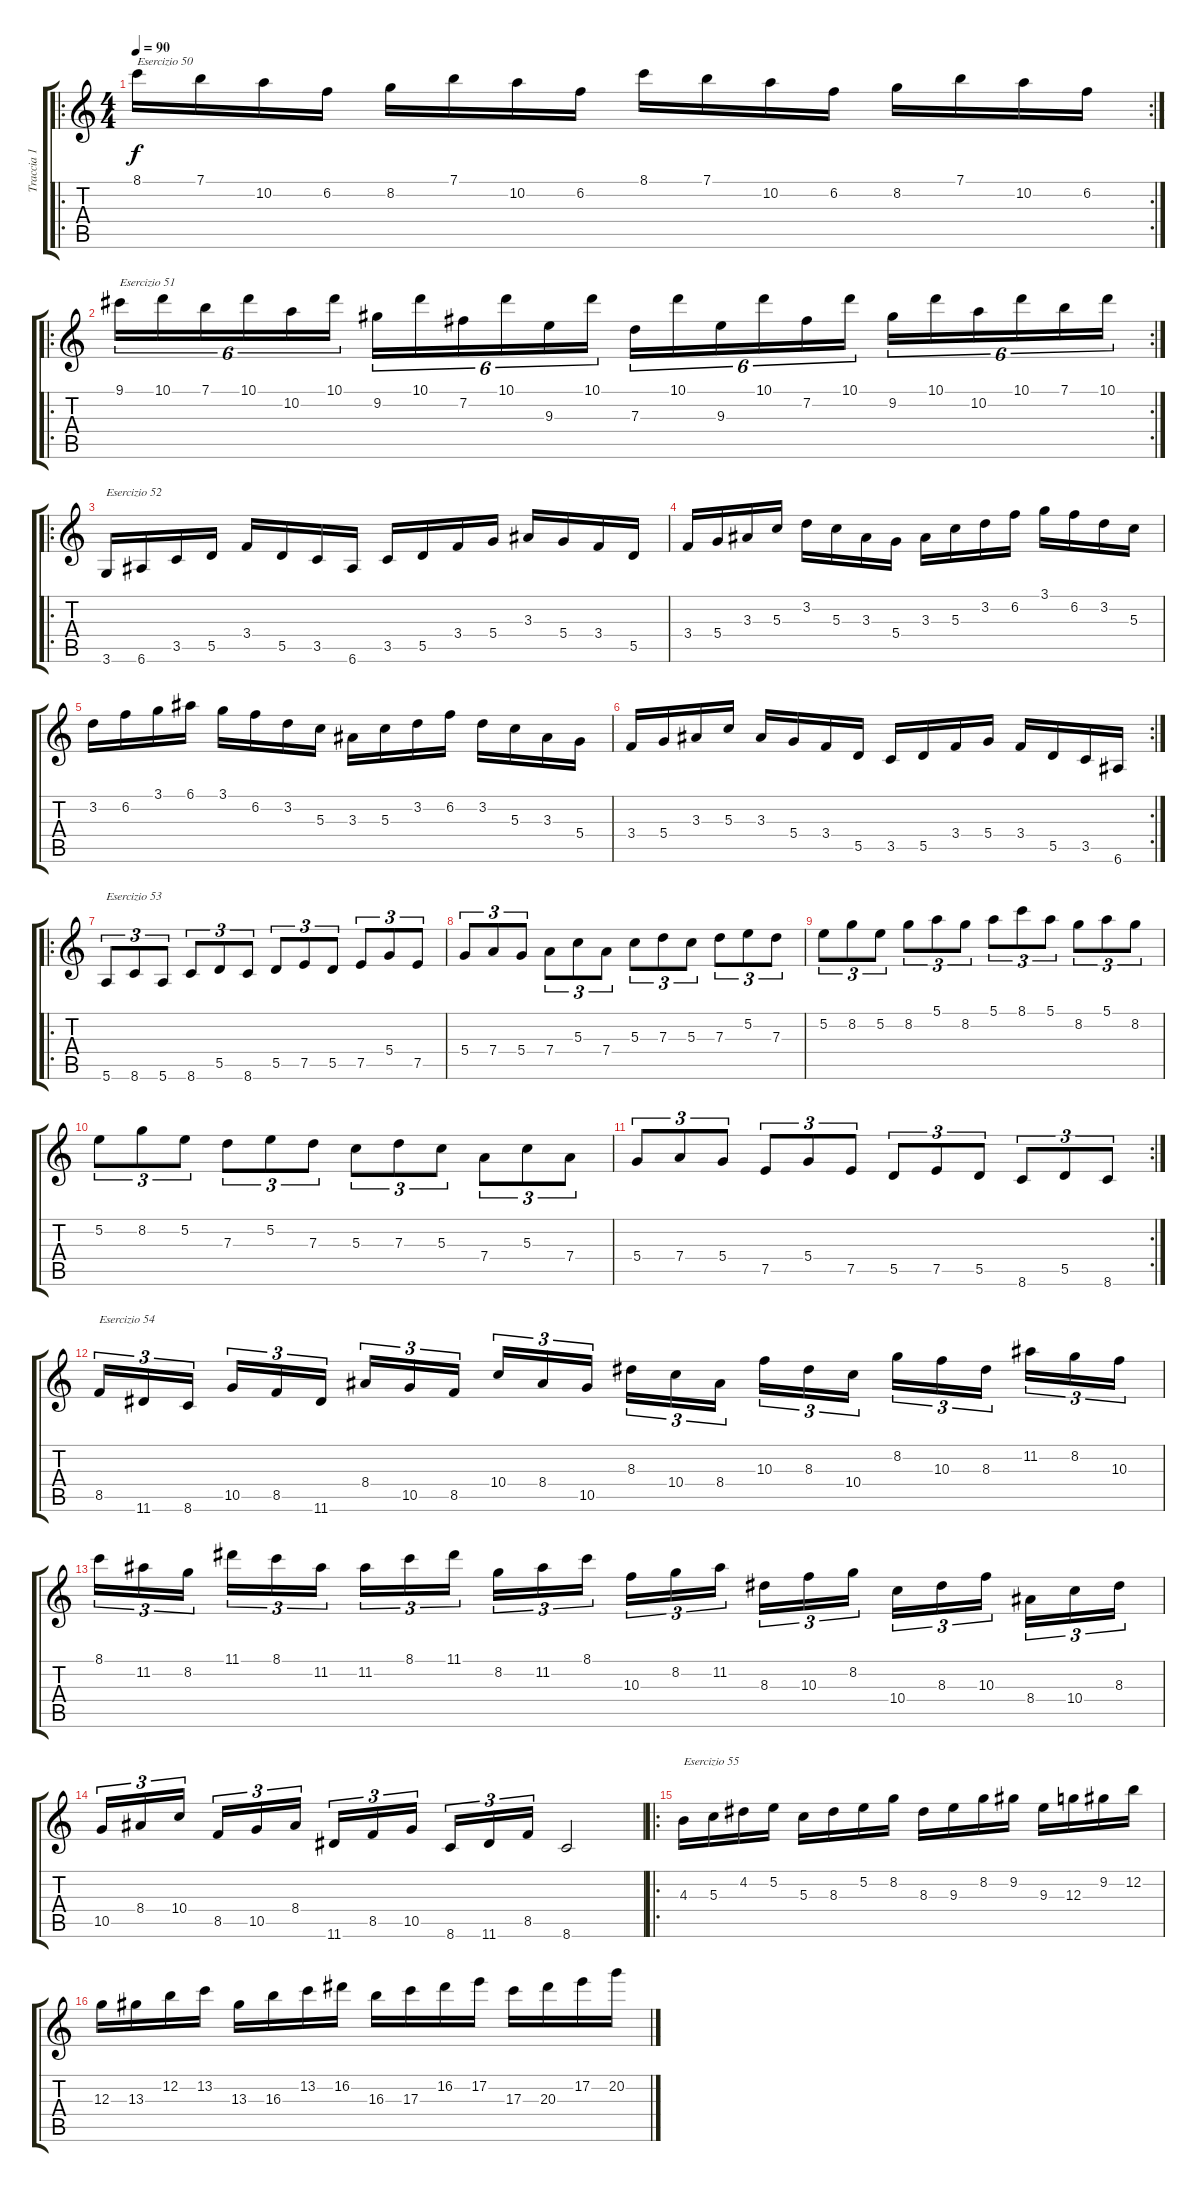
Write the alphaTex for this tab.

\track ("Traccia 1" "Traccia 1") {instrument acousticguitarnylon}
\staff {score tabs}
\tuning (E4 B3 G3 D3 A2 E2) {hide}
\ro
\rc 2
\ts (4 4)
\tempo 90
\clef g2
\ks c
8.1.16{txt "Esercizio 50" dy f} 7.1.16 10.2.16 6.2.16 8.2.16 7.1.16 10.2.16 6.2.16 8.1.16 7.1.16 10.2.16 6.2.16 8.2.16 7.1.16 10.2.16 6.2.16 |
\ro
\rc 2
9.1.16{tu (6 4) txt "Esercizio 51"} 10.1.16{tu (6 4)} 7.1.16{tu (6 4)} 10.1.16{tu (6 4)} 10.2.16{tu (6 4)} 10.1.16{tu (6 4)} 9.2.16{tu (6 4)} 10.1.16{tu (6 4)} 7.2.16{tu (6 4)} 10.1.16{tu (6 4)} 9.3.16{tu (6 4)} 10.1.16{tu (6 4)} 7.3.16{tu (6 4)} 10.1.16{tu (6 4)} 9.3.16{tu (6 4)} 10.1.16{tu (6 4)} 7.2.16{tu (6 4)} 10.1.16{tu (6 4)} 9.2.16{tu (6 4)} 10.1.16{tu (6 4)} 10.2.16{tu (6 4)} 10.1.16{tu (6 4)} 7.1.16{tu (6 4)} 10.1.16{tu (6 4)} |
\ro
3.6.16{txt "Esercizio 52"} 6.6.16 3.5.16 5.5.16 3.4.16 5.5.16 3.5.16 6.6.16 3.5.16 5.5.16 3.4.16 5.4.16 3.3.16 5.4.16 3.4.16 5.5.16 |
3.4.16 5.4.16 3.3.16 5.3.16 3.2.16 5.3.16 3.3.16 5.4.16 3.3.16 5.3.16 3.2.16 6.2.16 3.1.16 6.2.16 3.2.16 5.3.16 |
3.2.16 6.2.16 3.1.16 6.1.16 3.1.16 6.2.16 3.2.16 5.3.16 3.3.16 5.3.16 3.2.16 6.2.16 3.2.16 5.3.16 3.3.16 5.4.16 |
\rc 2
3.4.16 5.4.16 3.3.16 5.3.16 3.3.16 5.4.16 3.4.16 5.5.16 3.5.16 5.5.16 3.4.16 5.4.16 3.4.16 5.5.16 3.5.16 6.6.16 |
\ro
5.6.8{tu (3 2) txt "Esercizio 53"} 8.6.8{tu (3 2)} 5.6.8{tu (3 2)} 8.6.8{tu (3 2)} 5.5.8{tu (3 2)} 8.6.8{tu (3 2)} 5.5.8{tu (3 2)} 7.5.8{tu (3 2)} 5.5.8{tu (3 2)} 7.5.8{tu (3 2)} 5.4.8{tu (3 2)} 7.5.8{tu (3 2)} |
5.4.8{tu (3 2)} 7.4.8{tu (3 2)} 5.4.8{tu (3 2)} 7.4.8{tu (3 2)} 5.3.8{tu (3 2)} 7.4.8{tu (3 2)} 5.3.8{tu (3 2)} 7.3.8{tu (3 2)} 5.3.8{tu (3 2)} 7.3.8{tu (3 2)} 5.2.8{tu (3 2)} 7.3.8{tu (3 2)} |
5.2.8{tu (3 2)} 8.2.8{tu (3 2)} 5.2.8{tu (3 2)} 8.2.8{tu (3 2)} 5.1.8{tu (3 2)} 8.2.8{tu (3 2)} 5.1.8{tu (3 2)} 8.1.8{tu (3 2)} 5.1.8{tu (3 2)} 8.2.8{tu (3 2)} 5.1.8{tu (3 2)} 8.2.8{tu (3 2)} |
5.2.8{tu (3 2)} 8.2.8{tu (3 2)} 5.2.8{tu (3 2)} 7.3.8{tu (3 2)} 5.2.8{tu (3 2)} 7.3.8{tu (3 2)} 5.3.8{tu (3 2)} 7.3.8{tu (3 2)} 5.3.8{tu (3 2)} 7.4.8{tu (3 2)} 5.3.8{tu (3 2)} 7.4.8{tu (3 2)} |
\rc 2
5.4.8{tu (3 2)} 7.4.8{tu (3 2)} 5.4.8{tu (3 2)} 7.5.8{tu (3 2)} 5.4.8{tu (3 2)} 7.5.8{tu (3 2)} 5.5.8{tu (3 2)} 7.5.8{tu (3 2)} 5.5.8{tu (3 2)} 8.6.8{tu (3 2)} 5.5.8{tu (3 2)} 8.6.8{tu (3 2)} |
8.5.16{tu (3 2) txt "Esercizio 54"} 11.6.16{tu (3 2)} 8.6.16{tu (3 2)} 10.5.16{tu (3 2)} 8.5.16{tu (3 2)} 11.6.16{tu (3 2)} 8.4.16{tu (3 2)} 10.5.16{tu (3 2)} 8.5.16{tu (3 2)} 10.4.16{tu (3 2)} 8.4.16{tu (3 2)} 10.5.16{tu (3 2)} 8.3.16{tu (3 2)} 10.4.16{tu (3 2)} 8.4.16{tu (3 2)} 10.3.16{tu (3 2)} 8.3.16{tu (3 2)} 10.4.16{tu (3 2)} 8.2.16{tu (3 2)} 10.3.16{tu (3 2)} 8.3.16{tu (3 2)} 11.2.16{tu (3 2)} 8.2.16{tu (3 2)} 10.3.16{tu (3 2)} |
8.1.16{tu (3 2)} 11.2.16{tu (3 2)} 8.2.16{tu (3 2)} 11.1.16{tu (3 2)} 8.1.16{tu (3 2)} 11.2.16{tu (3 2)} 11.2.16{tu (3 2)} 8.1.16{tu (3 2)} 11.1.16{tu (3 2)} 8.2.16{tu (3 2)} 11.2.16{tu (3 2)} 8.1.16{tu (3 2)} 10.3.16{tu (3 2)} 8.2.16{tu (3 2)} 11.2.16{tu (3 2)} 8.3.16{tu (3 2)} 10.3.16{tu (3 2)} 8.2.16{tu (3 2)} 10.4.16{tu (3 2)} 8.3.16{tu (3 2)} 10.3.16{tu (3 2)} 8.4.16{tu (3 2)} 10.4.16{tu (3 2)} 8.3.16{tu (3 2)} |
10.5.16{tu (3 2)} 8.4.16{tu (3 2)} 10.4.16{tu (3 2)} 8.5.16{tu (3 2)} 10.5.16{tu (3 2)} 8.4.16{tu (3 2)} 11.6.16{tu (3 2)} 8.5.16{tu (3 2)} 10.5.16{tu (3 2)} 8.6.16{tu (3 2)} 11.6.16{tu (3 2)} 8.5.16{tu (3 2)} 8.6.2 |
\ro
4.3.16{txt "Esercizio 55"} 5.3.16 4.2.16 5.2.16 5.3.16 8.3.16 5.2.16 8.2.16 8.3.16 9.3.16 8.2.16 9.2.16 9.3.16 12.3.16 9.2.16 12.2.16 |
12.3.16 13.3.16 12.2.16 13.2.16 13.3.16 16.3.16 13.2.16 16.2.16 16.3.16 17.3.16 16.2.16 17.2.16 17.3.16 20.3.16 17.2.16 20.2.16
